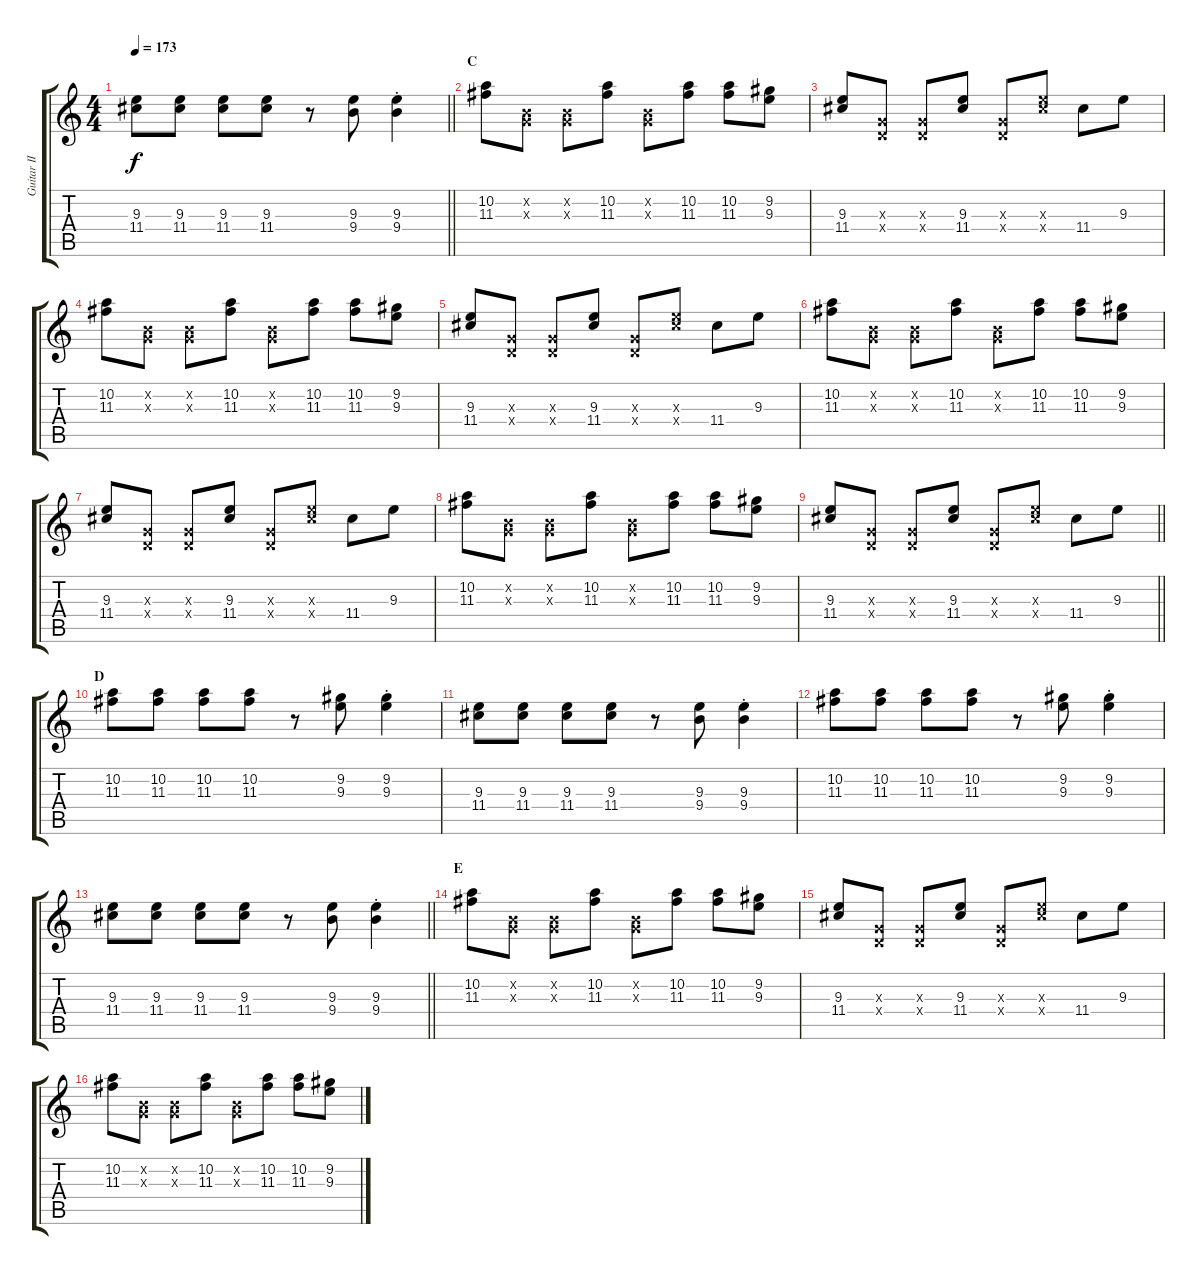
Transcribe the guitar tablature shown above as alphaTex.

\track ("Guitar II - Kita" "Guitar II ") {instrument overdrivenguitar}
\staff {score tabs}
\tuning (E4 B3 G3 D3 A2 E2) {hide}
\ts (4 4)
\tempo 173
\clef g2
\barLineRight lightlight
\ks c
(9.3 11.4).8{dy f} (9.3 11.4).8 (9.3 11.4).8 (9.3 11.4).8 r.8 (9.3 9.4).8 (9.3{st} 9.4{st}).4 |
\section ("" "C")
(10.2 11.3).8 (0.2{x} 0.3{x}).8 (0.2{x} 0.3{x}).8 (10.2 11.3).8 (0.2{x} 0.3{x}).8 (10.2 11.3).8 (10.2 11.3).8 (9.2 9.3).8 |
(9.3 11.4).8 (0.3{x} 0.4{x}).8 (0.3{x} 0.4{x}).8 (9.3 11.4).8 (0.3{x} 0.4{x}).8 (9.3{x} 11.4{x}).8 11.4.8 9.3.8 |
(10.2 11.3).8 (0.2{x} 0.3{x}).8 (0.2{x} 0.3{x}).8 (10.2 11.3).8 (0.2{x} 0.3{x}).8 (10.2 11.3).8 (10.2 11.3).8 (9.2 9.3).8 |
(9.3 11.4).8 (0.3{x} 0.4{x}).8 (0.3{x} 0.4{x}).8 (9.3 11.4).8 (0.3{x} 0.4{x}).8 (9.3{x} 11.4{x}).8 11.4.8 9.3.8 |
(10.2 11.3).8 (0.2{x} 0.3{x}).8 (0.2{x} 0.3{x}).8 (10.2 11.3).8 (0.2{x} 0.3{x}).8 (10.2 11.3).8 (10.2 11.3).8 (9.2 9.3).8 |
(9.3 11.4).8 (0.3{x} 0.4{x}).8 (0.3{x} 0.4{x}).8 (9.3 11.4).8 (0.3{x} 0.4{x}).8 (9.3{x} 11.4{x}).8 11.4.8 9.3.8 |
(10.2 11.3).8 (0.2{x} 0.3{x}).8 (0.2{x} 0.3{x}).8 (10.2 11.3).8 (0.2{x} 0.3{x}).8 (10.2 11.3).8 (10.2 11.3).8 (9.2 9.3).8 |
\barLineRight lightlight
(9.3 11.4).8 (0.3{x} 0.4{x}).8 (0.3{x} 0.4{x}).8 (9.3 11.4).8 (0.3{x} 0.4{x}).8 (9.3{x} 11.4{x}).8 11.4.8 9.3.8 |
\section ("" "D")
(10.2 11.3).8 (10.2 11.3).8 (10.2 11.3).8 (10.2 11.3).8 r.8 (9.2 9.3).8 (9.2{st} 9.3{st}).4 |
(9.3 11.4).8 (9.3 11.4).8 (9.3 11.4).8 (9.3 11.4).8 r.8 (9.3 9.4).8 (9.3{st} 9.4{st}).4 |
(10.2 11.3).8 (10.2 11.3).8 (10.2 11.3).8 (10.2 11.3).8 r.8 (9.2 9.3).8 (9.2{st} 9.3{st}).4 |
\barLineRight lightlight
(9.3 11.4).8 (9.3 11.4).8 (9.3 11.4).8 (9.3 11.4).8 r.8 (9.3 9.4).8 (9.3{st} 9.4{st}).4 |
\section ("" "E")
(10.2 11.3).8 (0.2{x} 0.3{x}).8 (0.2{x} 0.3{x}).8 (10.2 11.3).8 (0.2{x} 0.3{x}).8 (10.2 11.3).8 (10.2 11.3).8 (9.2 9.3).8 |
(9.3 11.4).8 (0.3{x} 0.4{x}).8 (0.3{x} 0.4{x}).8 (9.3 11.4).8 (0.3{x} 0.4{x}).8 (9.3{x} 11.4{x}).8 11.4.8 9.3.8 |
(10.2 11.3).8 (0.2{x} 0.3{x}).8 (0.2{x} 0.3{x}).8 (10.2 11.3).8 (0.2{x} 0.3{x}).8 (10.2 11.3).8 (10.2 11.3).8 (9.2 9.3).8
